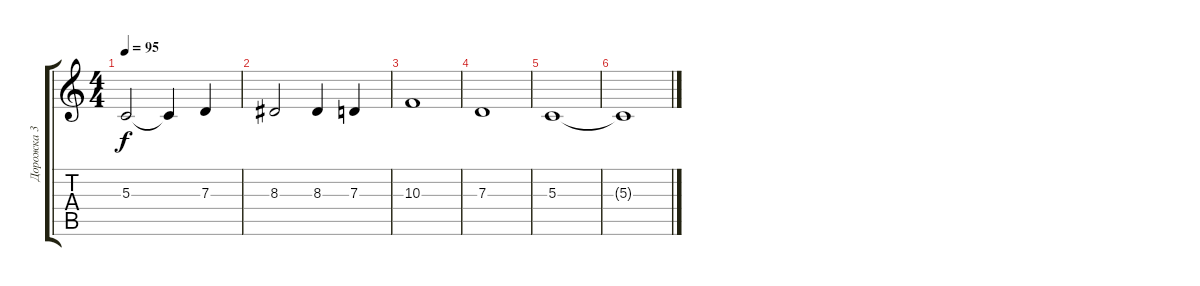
\track ("Дорожка 3" "Дорожка 3") {instrument stringensemble1}
\staff {score tabs}
\tuning (E4 B3 G3 D3 A2 E2) {hide}
\ts (4 4)
\tempo 95
\clef g2
\ks c
5.3.2{dy f} 5.3{t}.4 7.3.4 |
8.3.2 8.3.4 7.3.4 |
10.3.1 |
7.3.1 |
5.3.1 |
5.3{t}.1
